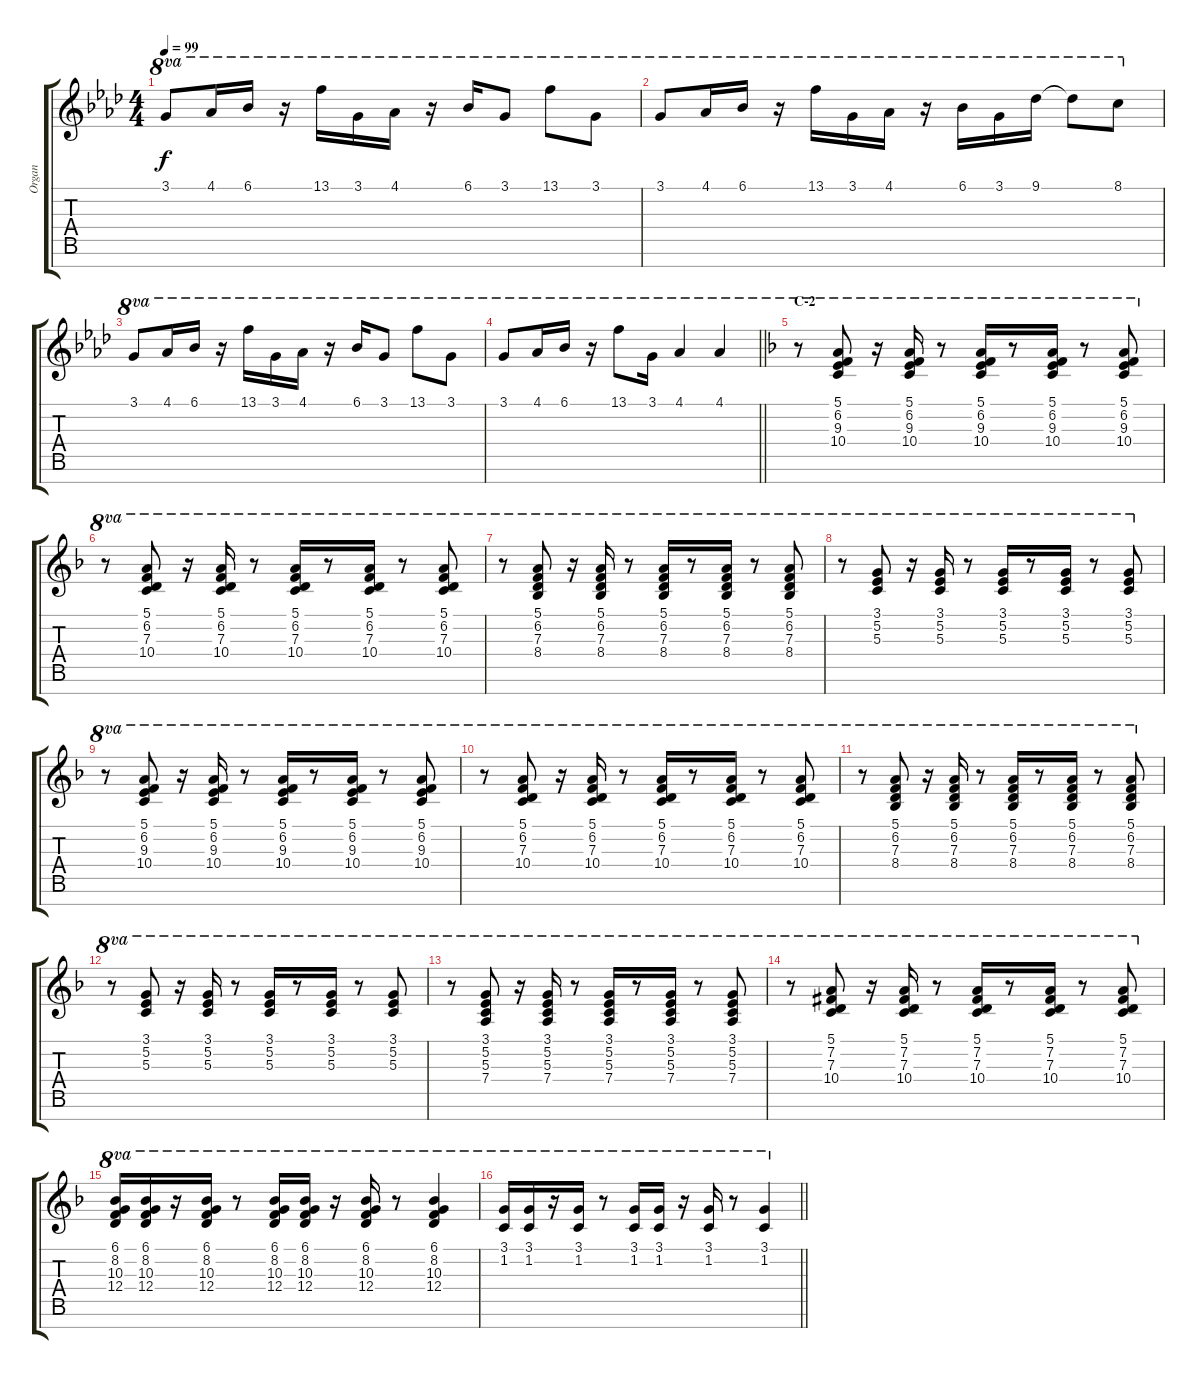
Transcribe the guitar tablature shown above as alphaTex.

\track ("Organ" "Organ") {instrument rockorgan}
\staff {score tabs}
\tuning (E5 B4 G4 D4 A3 E3 B2) {hide}
\ts (4 4)
\tempo 99
\clef g2
\ks ab
3.1.8{ot 8va dy f} 4.1.16{ot 8va} 6.1.16{ot 8va} r.16{ot 8va} 13.1.16{ot 8va} 3.1.16{ot 8va} 4.1.16{ot 8va} r.16{ot 8va} 6.1.16{ot 8va} 3.1.8{ot 8va} 13.1.8{ot 8va} 3.1.8{ot 8va} |
3.1.8{ot 8va} 4.1.16{ot 8va} 6.1.16{ot 8va} r.16{ot 8va} 13.1.16{ot 8va} 3.1.16{ot 8va} 4.1.16{ot 8va} r.16{ot 8va} 6.1.16{ot 8va} 3.1.16{ot 8va} 9.1.16{ot 8va} 9.1{t}.8{ot 8va} 8.1.8{ot 8va} |
3.1.8{ot 8va} 4.1.16{ot 8va} 6.1.16{ot 8va} r.16{ot 8va} 13.1.16{ot 8va} 3.1.16{ot 8va} 4.1.16{ot 8va} r.16{ot 8va} 6.1.16{ot 8va} 3.1.8{ot 8va} 13.1.8{ot 8va} 3.1.8{ot 8va} |
\barLineRight lightlight
3.1.8{ot 8va} 4.1.16{ot 8va} 6.1.16{ot 8va} r.16{ot 8va} 13.1.8{ot 8va} 3.1.16{ot 8va} 4.1.4{ot 8va} 4.1.4{ot 8va} |
\section ("" "C-2")
\ks f
r.8{ot 8va} (5.1 6.2 9.3 10.4).8{ot 8va} r.16{ot 8va} (5.1 6.2 9.3 10.4).16{ot 8va} r.8{ot 8va} (5.1 6.2 9.3 10.4).16{ot 8va} r.8{ot 8va} (5.1 6.2 9.3 10.4).16{ot 8va} r.8{ot 8va} (5.1 6.2 9.3 10.4).8{ot 8va} |
r.8{ot 8va} (5.1 6.2 7.3 10.4).8{ot 8va} r.16{ot 8va} (5.1 6.2 7.3 10.4).16{ot 8va} r.8{ot 8va} (5.1 6.2 7.3 10.4).16{ot 8va} r.8{ot 8va} (5.1 6.2 7.3 10.4).16{ot 8va} r.8{ot 8va} (5.1 6.2 7.3 10.4).8{ot 8va} |
r.8{ot 8va} (5.1 6.2 7.3 8.4).8{ot 8va} r.16{ot 8va} (5.1 6.2 7.3 8.4).16{ot 8va} r.8{ot 8va} (5.1 6.2 7.3 8.4).16{ot 8va} r.8{ot 8va} (5.1 6.2 7.3 8.4).16{ot 8va} r.8{ot 8va} (5.1 6.2 7.3 8.4).8{ot 8va} |
r.8{ot 8va} (3.1 5.2 5.3).8{ot 8va} r.16{ot 8va} (3.1 5.2 5.3).16{ot 8va} r.8{ot 8va} (3.1 5.2 5.3).16{ot 8va} r.8{ot 8va} (3.1 5.2 5.3).16{ot 8va} r.8{ot 8va} (3.1 5.2 5.3).8{ot 8va} |
r.8{ot 8va} (5.1 6.2 9.3 10.4).8{ot 8va} r.16{ot 8va} (5.1 6.2 9.3 10.4).16{ot 8va} r.8{ot 8va} (5.1 6.2 9.3 10.4).16{ot 8va} r.8{ot 8va} (5.1 6.2 9.3 10.4).16{ot 8va} r.8{ot 8va} (5.1 6.2 9.3 10.4).8{ot 8va} |
r.8{ot 8va} (5.1 6.2 7.3 10.4).8{ot 8va} r.16{ot 8va} (5.1 6.2 7.3 10.4).16{ot 8va} r.8{ot 8va} (5.1 6.2 7.3 10.4).16{ot 8va} r.8{ot 8va} (5.1 6.2 7.3 10.4).16{ot 8va} r.8{ot 8va} (5.1 6.2 7.3 10.4).8{ot 8va} |
r.8{ot 8va} (5.1 6.2 7.3 8.4).8{ot 8va} r.16{ot 8va} (5.1 6.2 7.3 8.4).16{ot 8va} r.8{ot 8va} (5.1 6.2 7.3 8.4).16{ot 8va} r.8{ot 8va} (5.1 6.2 7.3 8.4).16{ot 8va} r.8{ot 8va} (5.1 6.2 7.3 8.4).8{ot 8va} |
r.8{ot 8va} (3.1 5.2 5.3).8{ot 8va} r.16{ot 8va} (3.1 5.2 5.3).16{ot 8va} r.8{ot 8va} (3.1 5.2 5.3).16{ot 8va} r.8{ot 8va} (3.1 5.2 5.3).16{ot 8va} r.8{ot 8va} (3.1 5.2 5.3).8{ot 8va} |
r.8{ot 8va} (3.1 5.2 5.3 7.4).8{ot 8va} r.16{ot 8va} (3.1 5.2 5.3 7.4).16{ot 8va} r.8{ot 8va} (3.1 5.2 5.3 7.4).16{ot 8va} r.8{ot 8va} (3.1 5.2 5.3 7.4).16{ot 8va} r.8{ot 8va} (3.1 5.2 5.3 7.4).8{ot 8va} |
r.8{ot 8va} (5.1 7.2{acc #} 7.3 10.4).8{ot 8va} r.16{ot 8va} (5.1 7.2{acc #} 7.3 10.4).16{ot 8va} r.8{ot 8va} (5.1 7.2{acc #} 7.3 10.4).16{ot 8va} r.8{ot 8va} (5.1 7.2{acc #} 7.3 10.4).16{ot 8va} r.8{ot 8va} (5.1 7.2{acc #} 7.3 10.4).8{ot 8va} |
(6.1 8.2 10.3 12.4).16{ot 8va} (6.1 8.2 10.3 12.4).16{ot 8va} r.16{ot 8va} (6.1 8.2 10.3 12.4).16{ot 8va} r.8{ot 8va} (6.1 8.2 10.3 12.4).16{ot 8va} (6.1 8.2 10.3 12.4).16{ot 8va} r.16{ot 8va} (6.1 8.2 10.3 12.4).16{ot 8va} r.8{ot 8va} (6.1 8.2 10.3 12.4).4{ot 8va} |
\barLineRight lightlight
(3.1 1.2).16{ot 8va} (3.1 1.2).16{ot 8va} r.16{ot 8va} (3.1 1.2).16{ot 8va} r.8{ot 8va} (3.1 1.2).16{ot 8va} (3.1 1.2).16{ot 8va} r.16{ot 8va} (3.1 1.2).16{ot 8va} r.8{ot 8va} (3.1 1.2).4{ot 8va}
